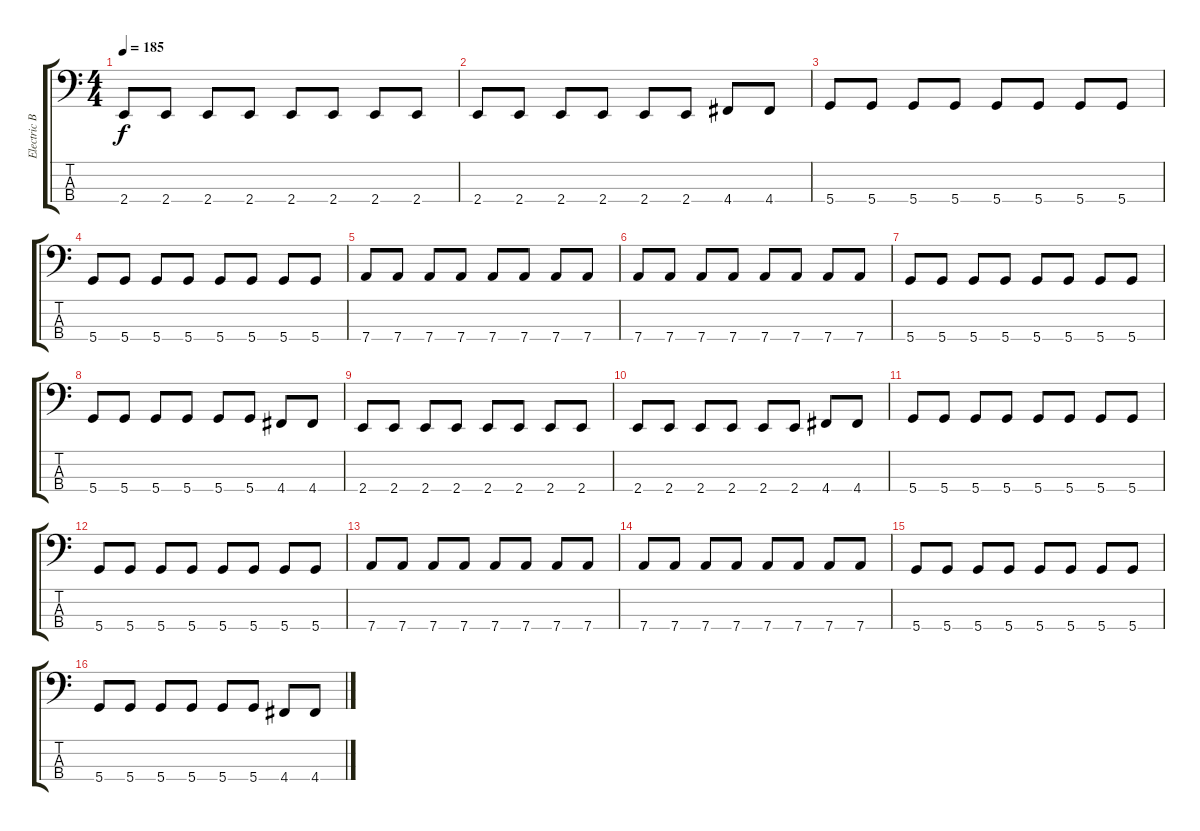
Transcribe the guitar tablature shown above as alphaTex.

\track ("Electric Bass" "Electric B") {instrument electricbassfinger}
\staff {score tabs}
\tuning (G2 D2 A1 D1) {hide}
\ts (4 4)
\tempo 185
\clef f4
\ks c
2.4.8{dy f} 2.4.8 2.4.8 2.4.8 2.4.8 2.4.8 2.4.8 2.4.8 |
2.4.8 2.4.8 2.4.8 2.4.8 2.4.8 2.4.8 4.4.8 4.4.8 |
5.4.8 5.4.8 5.4.8 5.4.8 5.4.8 5.4.8 5.4.8 5.4.8 |
5.4.8 5.4.8 5.4.8 5.4.8 5.4.8 5.4.8 5.4.8 5.4.8 |
7.4.8 7.4.8 7.4.8 7.4.8 7.4.8 7.4.8 7.4.8 7.4.8 |
7.4.8 7.4.8 7.4.8 7.4.8 7.4.8 7.4.8 7.4.8 7.4.8 |
5.4.8 5.4.8 5.4.8 5.4.8 5.4.8 5.4.8 5.4.8 5.4.8 |
5.4.8 5.4.8 5.4.8 5.4.8 5.4.8 5.4.8 4.4.8 4.4.8 |
2.4.8 2.4.8 2.4.8 2.4.8 2.4.8 2.4.8 2.4.8 2.4.8 |
2.4.8 2.4.8 2.4.8 2.4.8 2.4.8 2.4.8 4.4.8 4.4.8 |
5.4.8 5.4.8 5.4.8 5.4.8 5.4.8 5.4.8 5.4.8 5.4.8 |
5.4.8 5.4.8 5.4.8 5.4.8 5.4.8 5.4.8 5.4.8 5.4.8 |
7.4.8 7.4.8 7.4.8 7.4.8 7.4.8 7.4.8 7.4.8 7.4.8 |
7.4.8 7.4.8 7.4.8 7.4.8 7.4.8 7.4.8 7.4.8 7.4.8 |
5.4.8 5.4.8 5.4.8 5.4.8 5.4.8 5.4.8 5.4.8 5.4.8 |
5.4.8 5.4.8 5.4.8 5.4.8 5.4.8 5.4.8 4.4.8 4.4.8
